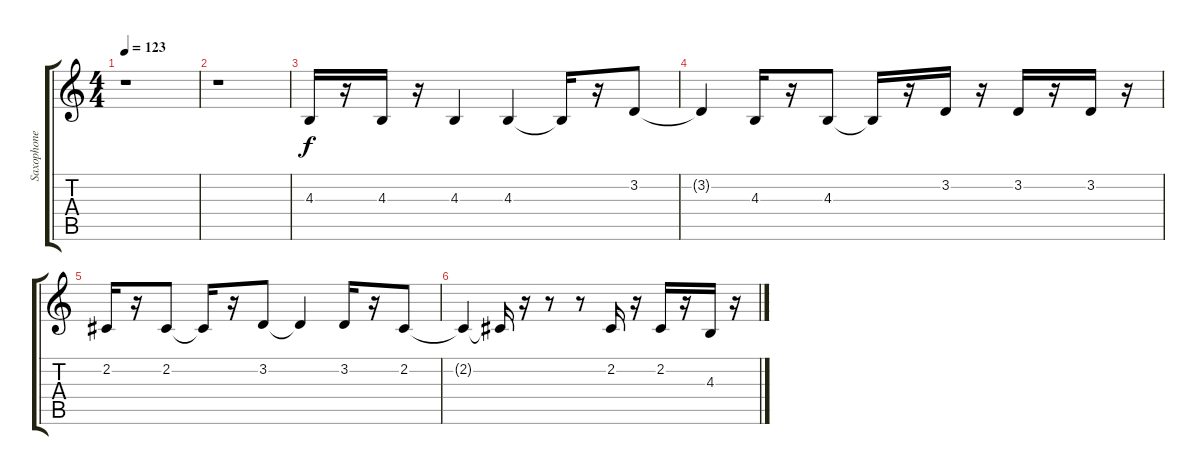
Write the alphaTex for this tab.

\track ("Saxophone" "Saxophone") {instrument tenorsax}
\staff {score tabs}
\tuning (E4 B3 G3 D3 A2 E2) {hide}
\ts (4 4)
\tempo 123
\clef g2
\ks c
r.1{dy f} |
r.1 |
4.3.16 r.16 4.3.16 r.16 4.3.4 4.3.4 4.3{t}.16 r.16 3.2.8 |
3.2{t}.4 4.3.16 r.16 4.3.8 4.3{t}.16 r.16 3.2.16 r.16 3.2.16 r.16 3.2.16 r.16 |
2.2.16 r.16 2.2.8 2.2{t}.16 r.16 3.2.8 3.2{t}.4 3.2.16 r.16 2.2.8 |
2.2{t}.4 2.2{t}.16 r.16 r.8 r.8 2.2.16 r.16 2.2.16 r.16 4.3.16 r.16
